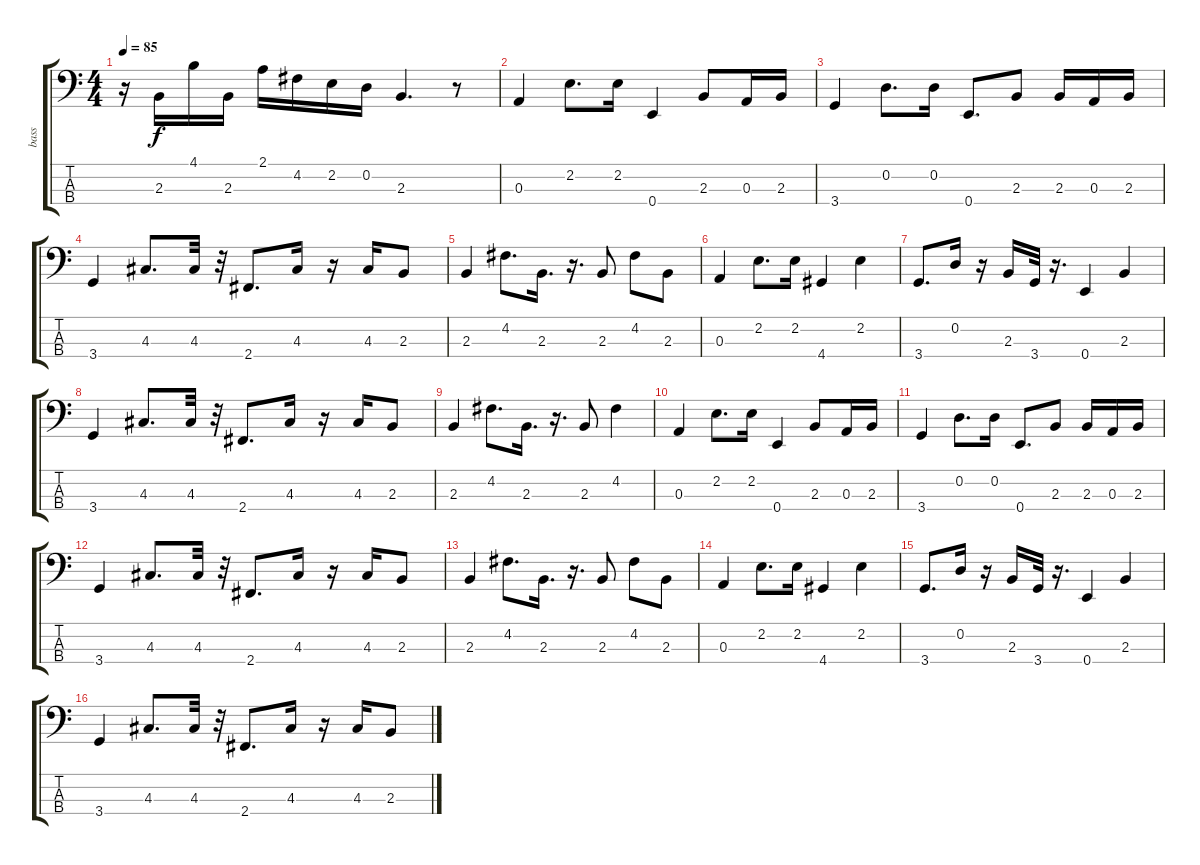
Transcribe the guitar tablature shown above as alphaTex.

\track ("bass" "bass") {instrument electricbasspick}
\staff {score tabs}
\tuning (G2 D2 A1 E1) {hide}
\ts (4 4)
\tempo 85
\clef f4
\ks c
r.16{dy f} 2.3.16 4.1.16 2.3.16 2.1.16 4.2.16 2.2.16 0.2.16 2.3.4{d} r.8 |
0.3.4 2.2.8{d} 2.2.16 0.4.4 2.3.8 0.3.16 2.3.16 |
3.4.4 0.2.8{d} 0.2.16 0.4.8{d} 2.3.8 2.3.16 0.3.16 2.3.16 |
3.4.4 4.3.8{d} 4.3.32 r.32 2.4.8{d} 4.3.16 r.16 4.3.16 2.3.8 |
2.3.4 4.2.8{d} 2.3.16{d} r.16{d} 2.3.8 4.2.8 2.3.8 |
0.3.4 2.2.8{d} 2.2.16 4.4.4 2.2.4 |
3.4.8{d} 0.2.16 r.16 2.3.16 3.4.32 r.16{d} 0.4.4 2.3.4 |
3.4.4 4.3.8{d} 4.3.32 r.32 2.4.8{d} 4.3.16 r.16 4.3.16 2.3.8 |
2.3.4 4.2.8{d} 2.3.16{d} r.16{d} 2.3.8 4.2.4 |
0.3.4 2.2.8{d} 2.2.16 0.4.4 2.3.8 0.3.16 2.3.16 |
3.4.4 0.2.8{d} 0.2.16 0.4.8{d} 2.3.8 2.3.16 0.3.16 2.3.16 |
3.4.4 4.3.8{d} 4.3.32 r.32 2.4.8{d} 4.3.16 r.16 4.3.16 2.3.8 |
2.3.4 4.2.8{d} 2.3.16{d} r.16{d} 2.3.8 4.2.8 2.3.8 |
0.3.4 2.2.8{d} 2.2.16 4.4.4 2.2.4 |
3.4.8{d} 0.2.16 r.16 2.3.16 3.4.32 r.16{d} 0.4.4 2.3.4 |
3.4.4 4.3.8{d} 4.3.32 r.32 2.4.8{d} 4.3.16 r.16 4.3.16 2.3.8
